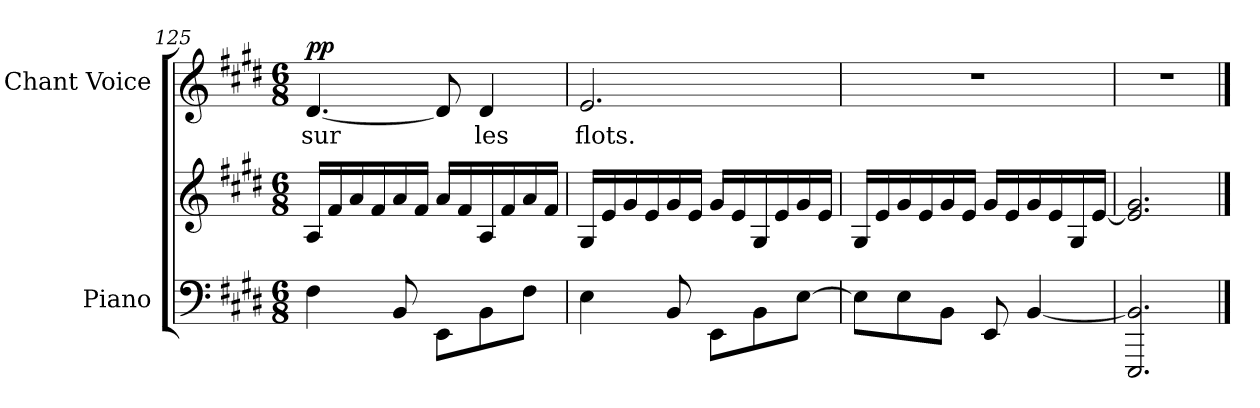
**kern	**kern	**kern	**text	**dynam
*part2	*part2	*part1	*part1	*part1
*staff3	*staff2	*staff1	*staff1	*staff1
*I"Piano	*	*I"Chant Voice	*	*
*I'Pno	*	*	*	*
*clefF4	*clefG2	*clefG2	*	*
*k[f#c#g#d#]	*k[f#c#g#d#]	*k[f#c#g#d#]	*	*
*M6/8	*M6/8	*M6/8	*	*
=125	=125	=125	=125	=125
!	!	!	!	!LO:DY:a
4F#\	16A/LL	[4.d#/	sur	pp
.	16f#/	.	.	.
.	16a/	.	.	.
.	16f#/	.	.	.
8BB/	16a/	.	.	.
.	16f#/JJ	.	.	.
8EE\L	16a/LL	8d#/]	.	.
.	16f#/	.	.	.
8BB\	16A/	4d#/	les	.
.	16f#/	.	.	.
8F#\J	16a/	.	.	.
.	16f#/JJ	.	.	.
=126	=126	=126	=126	=126
4E\	16G#/LL	2.e/	flots.	.
.	16e/	.	.	.
.	16g#/	.	.	.
.	16e/	.	.	.
8BB/	16g#/	.	.	.
.	16e/JJ	.	.	.
8EE\L	16g#/LL	.	.	.
.	16e/	.	.	.
8BB\	16G#/	.	.	.
.	16e/	.	.	.
[8E\J	16g#/	.	.	.
.	16e/JJ	.	.	.
=127	=127	=127	=127	=127
8E\L]	16G#/LL	2.r	.	.
.	16e/	.	.	.
8E\	16g#/	.	.	.
.	16e/	.	.	.
8BB\J	16g#/	.	.	.
.	16e/JJ	.	.	.
8EE/	16g#/LL	.	.	.
.	16e/	.	.	.
[>4BB/	16g#/	.	.	.
.	16e/	.	.	.
.	16G#/	.	.	.
.	[16e/JJ	.	.	.
=128	=128	=128	=128	=128
2.EEE/ 2.BB/]	2.e/] 2.g#/	2.r	.	.
==	==	==	==	==
*-	*-	*-	*-	*-
